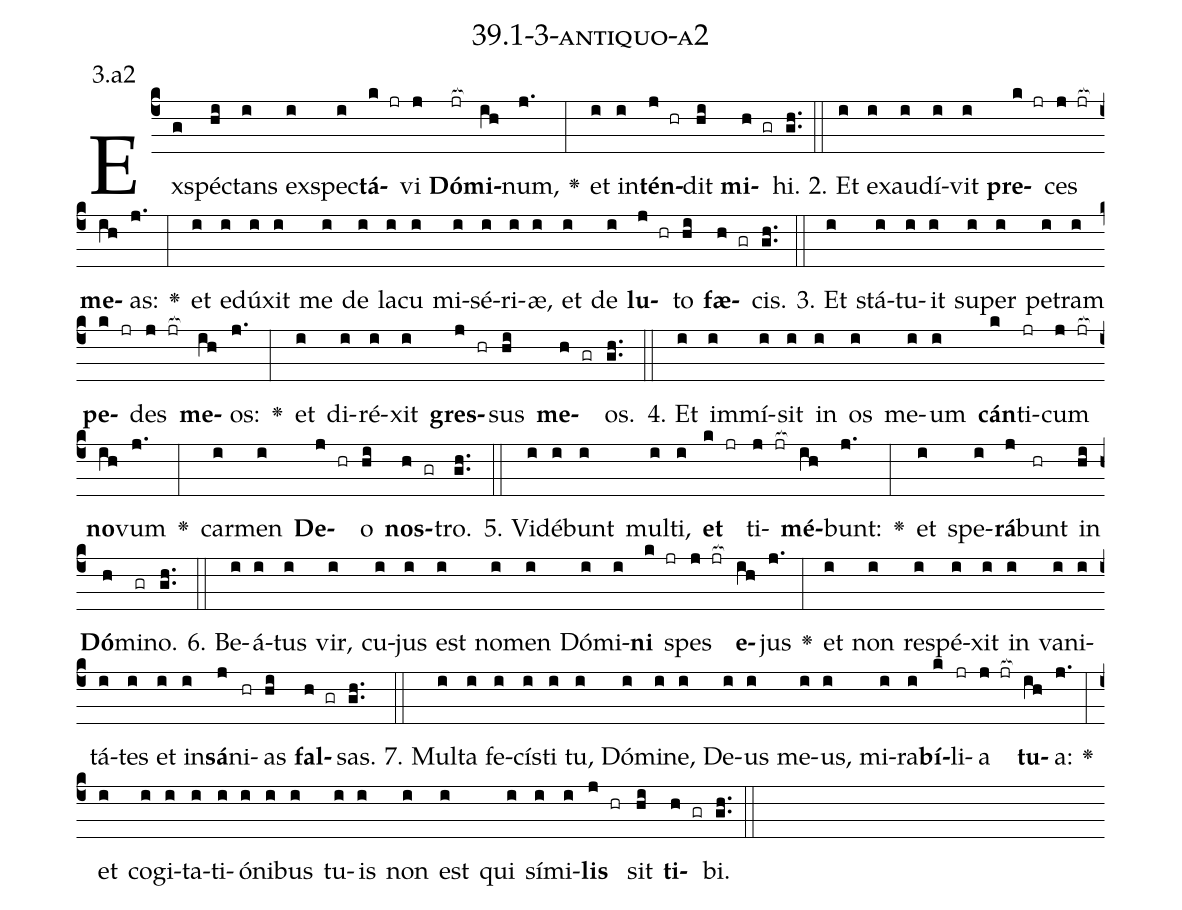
name: 39.1-3-antiquo-a2;
annotation: 3.a2;
%%
(c4)Ex(g)spéc(hi)tans(i) ex(i)spec(i)<b>tá</b>(k jr)vi(j) <b>Dó</b>(jr[ocb:1{])<b>mi</b>(ih[ocb:0}])num,(j.) <v>\greheightstar</v>(:) et(i) in(i)<b>tén</b>(j hr)dit(hi) <b>mi</b>(h gr)hi.(gh..) (::)
2. Et(i) ex(i)au(i)dí(i)vit(i) <b>pre</b>(k jr)ces(j jr[ocb:1{]) <b>me</b>(ih[ocb:0}])as:(j.) <v>\greheightstar</v>(:) et(i) e(i)dú(i)xit(i) me(i) de(i) la(i)cu(i) mi(i)sé(i)ri(i)æ,(i) et(i) de(i) <b>lu</b>(j hr)to(hi) <b>fæ</b>(h gr)cis.(gh..) (::)
3. Et(i) stá(i)tu(i)it(i) su(i)per(i) pe(i)tram(i) <b>pe</b>(k jr)des(j jr[ocb:1{]) <b>me</b>(ih[ocb:0}])os:(j.) <v>\greheightstar</v>(:) et(i) di(i)ré(i)xit(i) <b>gres</b>(j hr)sus(hi) <b>me</b>(h gr)os.(gh..) (::)
4. Et(i) im(i)mí(i)sit(i) in(i) os(i) me(i)um(i) <b>cán</b>(k)ti(jr)cum(j jr[ocb:1{]) <b>no</b>(ih[ocb:0}])vum(j.) <v>\greheightstar</v>(:) car(i)men(i) <b>De</b>(j hr)o(hi) <b>nos</b>(h gr)tro.(gh..) (::)
5. Vi(i)dé(i)bunt(i) mul(i)ti,(i) <b>et</b>(k jr) ti(j jr[ocb:1{])<b>mé</b>(ih[ocb:0}])bunt:(j.) <v>\greheightstar</v>(:) et(i) spe(i)<b>rá</b>(j)bunt(hr) in(hi) <b>Dó</b>(h)mi(gr)no.(gh..) (::)
6. Be(i)á(i)tus(i) vir,(i) cu(i)jus(i) est(i) no(i)men(i) Dó(i)mi(i)<b>ni</b>(k jr) spes(j jr[ocb:1{]) <b>e</b>(ih[ocb:0}])jus(j.) <v>\greheightstar</v>(:) et(i) non(i) re(i)spé(i)xit(i) in(i) va(i)ni(i)tá(i)tes(i) et(i) in(i)<b>sá</b>(j)ni(hr)as(hi) <b>fal</b>(h gr)sas.(gh..) (::)
7. Mul(i)ta(i) fe(i)cís(i)ti(i) tu,(i) Dó(i)mi(i)ne,(i) De(i)us(i) me(i)us,(i) mi(i)ra(i)<b>bí</b>(k)li(jr)a(j jr[ocb:1{]) <b>tu</b>(ih[ocb:0}])a:(j.) <v>\greheightstar</v>(:) et(i) co(i)gi(i)ta(i)ti(i)ó(i)ni(i)bus(i) tu(i)is(i) non(i) est(i) qui(i) sí(i)mi(i)<b>lis</b>(j hr) sit(hi) <b>ti</b>(h gr)bi.(gh..) (::)
